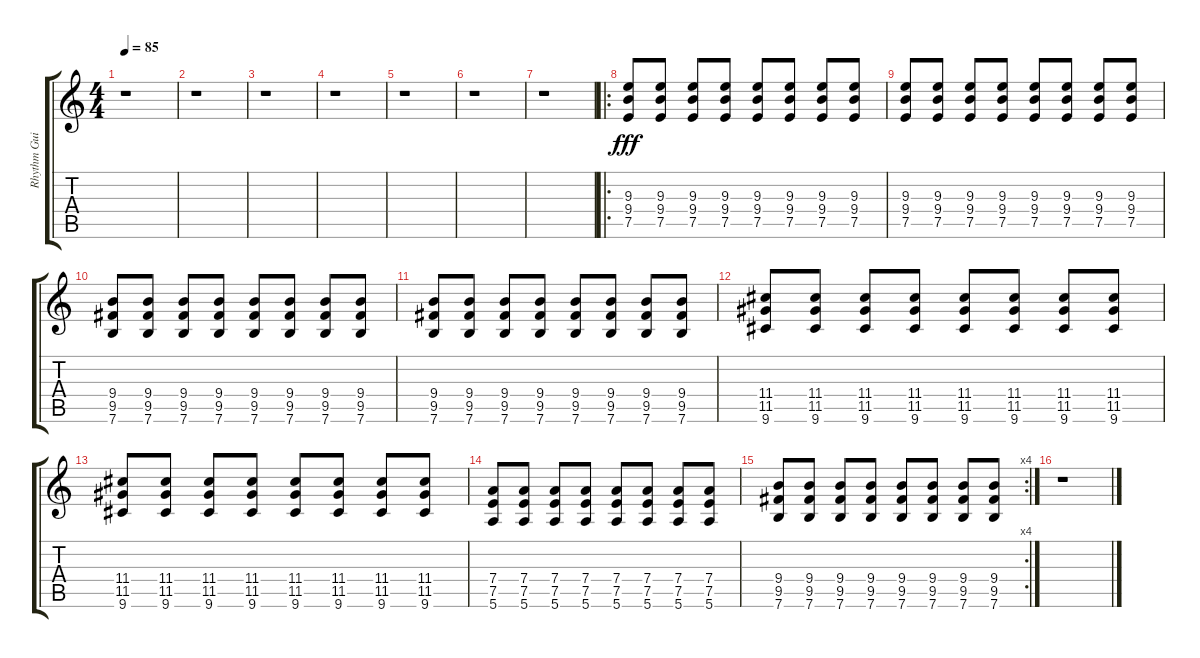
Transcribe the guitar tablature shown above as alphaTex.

\track ("Rhythm Guitar" "Rhythm Gui") {instrument distortionguitar}
\staff {score tabs}
\tuning (E4 B3 G3 D3 A2 E2) {hide}
\ts (4 4)
\tempo 85
\clef g2
\ks c
r.1{dy fff} |
r.1 |
r.1 |
r.1 |
r.1 |
r.1 |
r.1 |
\ro
(9.3 9.4 7.5).8 (9.3 9.4 7.5).8 (9.3 9.4 7.5).8 (9.3 9.4 7.5).8 (9.3 9.4 7.5).8 (9.3 9.4 7.5).8 (9.3 9.4 7.5).8 (9.3 9.4 7.5).8 |
(9.3 9.4 7.5).8 (9.3 9.4 7.5).8 (9.3 9.4 7.5).8 (9.3 9.4 7.5).8 (9.3 9.4 7.5).8 (9.3 9.4 7.5).8 (9.3 9.4 7.5).8 (9.3 9.4 7.5).8 |
(9.4 9.5 7.6).8 (9.4 9.5 7.6).8 (9.4 9.5 7.6).8 (9.4 9.5 7.6).8 (9.4 9.5 7.6).8 (9.4 9.5 7.6).8 (9.4 9.5 7.6).8 (9.4 9.5 7.6).8 |
(9.4 9.5 7.6).8 (9.4 9.5 7.6).8 (9.4 9.5 7.6).8 (9.4 9.5 7.6).8 (9.4 9.5 7.6).8 (9.4 9.5 7.6).8 (9.4 9.5 7.6).8 (9.4 9.5 7.6).8 |
(11.4 11.5 9.6).8 (11.4 11.5 9.6).8 (11.4 11.5 9.6).8 (11.4 11.5 9.6).8 (11.4 11.5 9.6).8 (11.4 11.5 9.6).8 (11.4 11.5 9.6).8 (11.4 11.5 9.6).8 |
(11.4 11.5 9.6).8 (11.4 11.5 9.6).8 (11.4 11.5 9.6).8 (11.4 11.5 9.6).8 (11.4 11.5 9.6).8 (11.4 11.5 9.6).8 (11.4 11.5 9.6).8 (11.4 11.5 9.6).8 |
(7.4 7.5 5.6).8 (7.4 7.5 5.6).8 (7.4 7.5 5.6).8 (7.4 7.5 5.6).8 (7.4 7.5 5.6).8 (7.4 7.5 5.6).8 (7.4 7.5 5.6).8 (7.4 7.5 5.6).8 |
\rc 4
(9.4 9.5 7.6).8 (9.4 9.5 7.6).8 (9.4 9.5 7.6).8 (9.4 9.5 7.6).8 (9.4 9.5 7.6).8 (9.4 9.5 7.6).8 (9.4 9.5 7.6).8 (9.4 9.5 7.6).8 |
r.1
